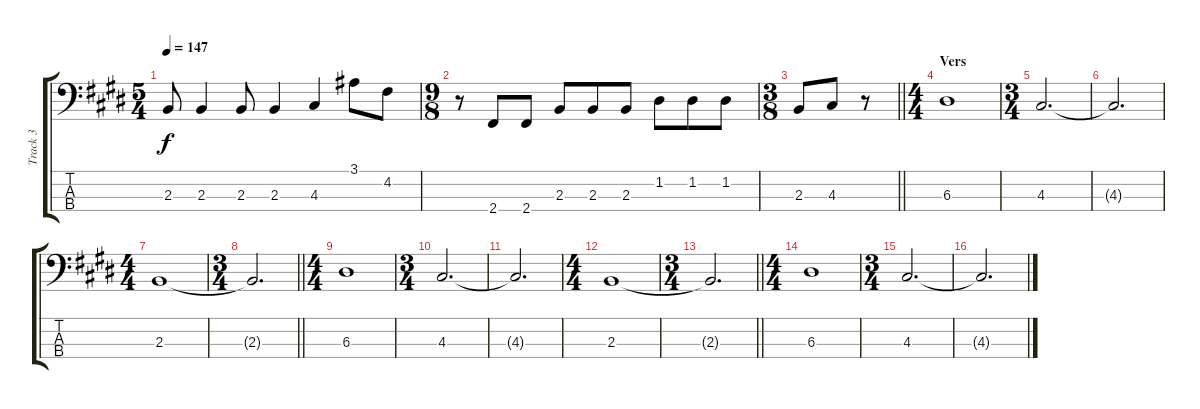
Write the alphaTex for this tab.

\track ("Track 3" "Track 3") {instrument electricbasspick}
\staff {score tabs}
\tuning (G2 D2 A1 E1) {hide}
\ts (5 4)
\tempo 147
\clef f4
\ks e
2.3.8{dy f} 2.3.4 2.3.8 2.3.4 4.3.4 3.1.8 4.2.8 |
\ts (9 8)
r.8 2.4.8 2.4.8 2.3.8 2.3.8 2.3.8 1.2.8 1.2.8 1.2.8 |
\ts (3 8)
\barLineRight lightlight
2.3.8 4.3.8 r.8 |
\ts (4 4)
\section ("" "Vers")
6.3.1 |
\ts (3 4)
4.3.2{d} |
4.3{t}.2{d} |
\ts (4 4)
2.3.1 |
\ts (3 4)
\barLineRight lightlight
2.3{t}.2{d} |
\ts (4 4)
6.3.1 |
\ts (3 4)
4.3.2{d} |
4.3{t}.2{d} |
\ts (4 4)
2.3.1 |
\ts (3 4)
\barLineRight lightlight
2.3{t}.2{d} |
\ts (4 4)
6.3.1 |
\ts (3 4)
4.3.2{d} |
4.3{t}.2{d}
